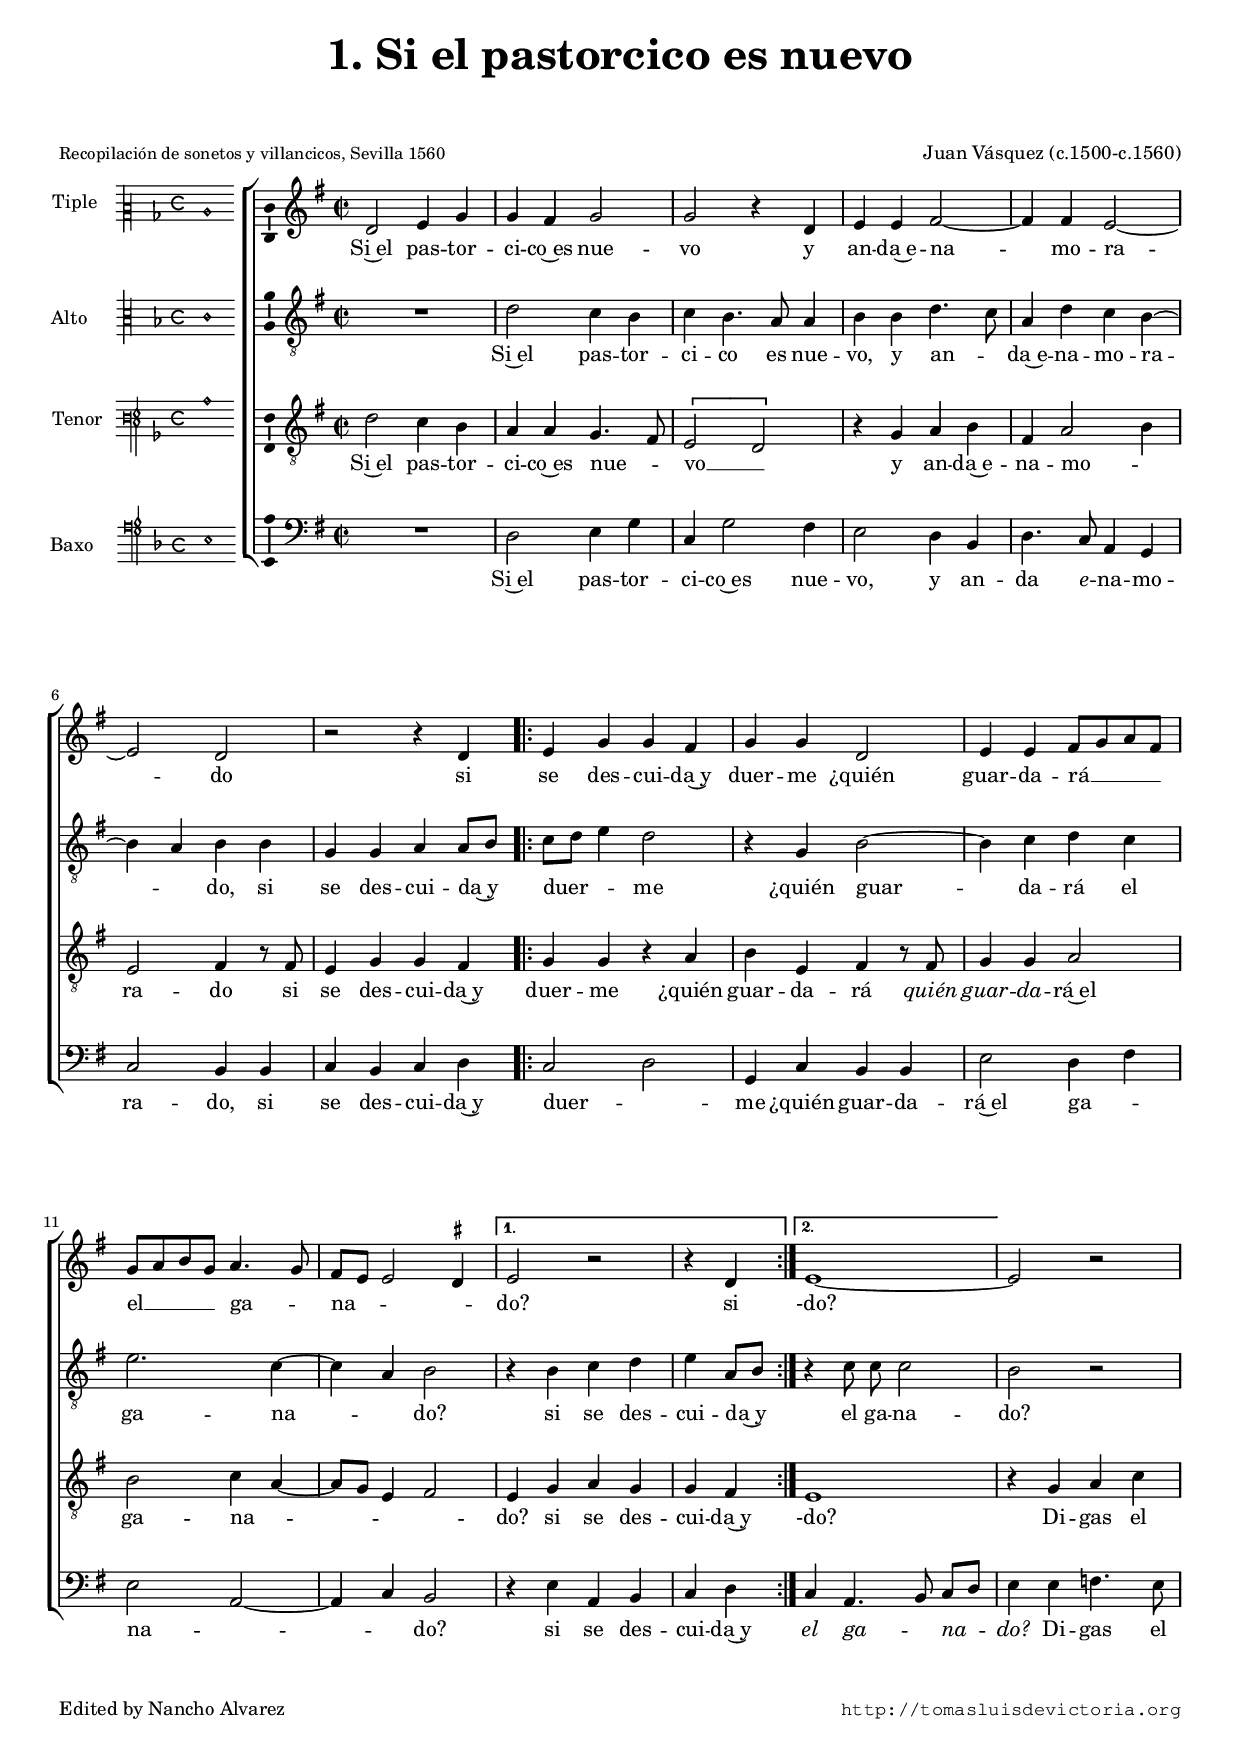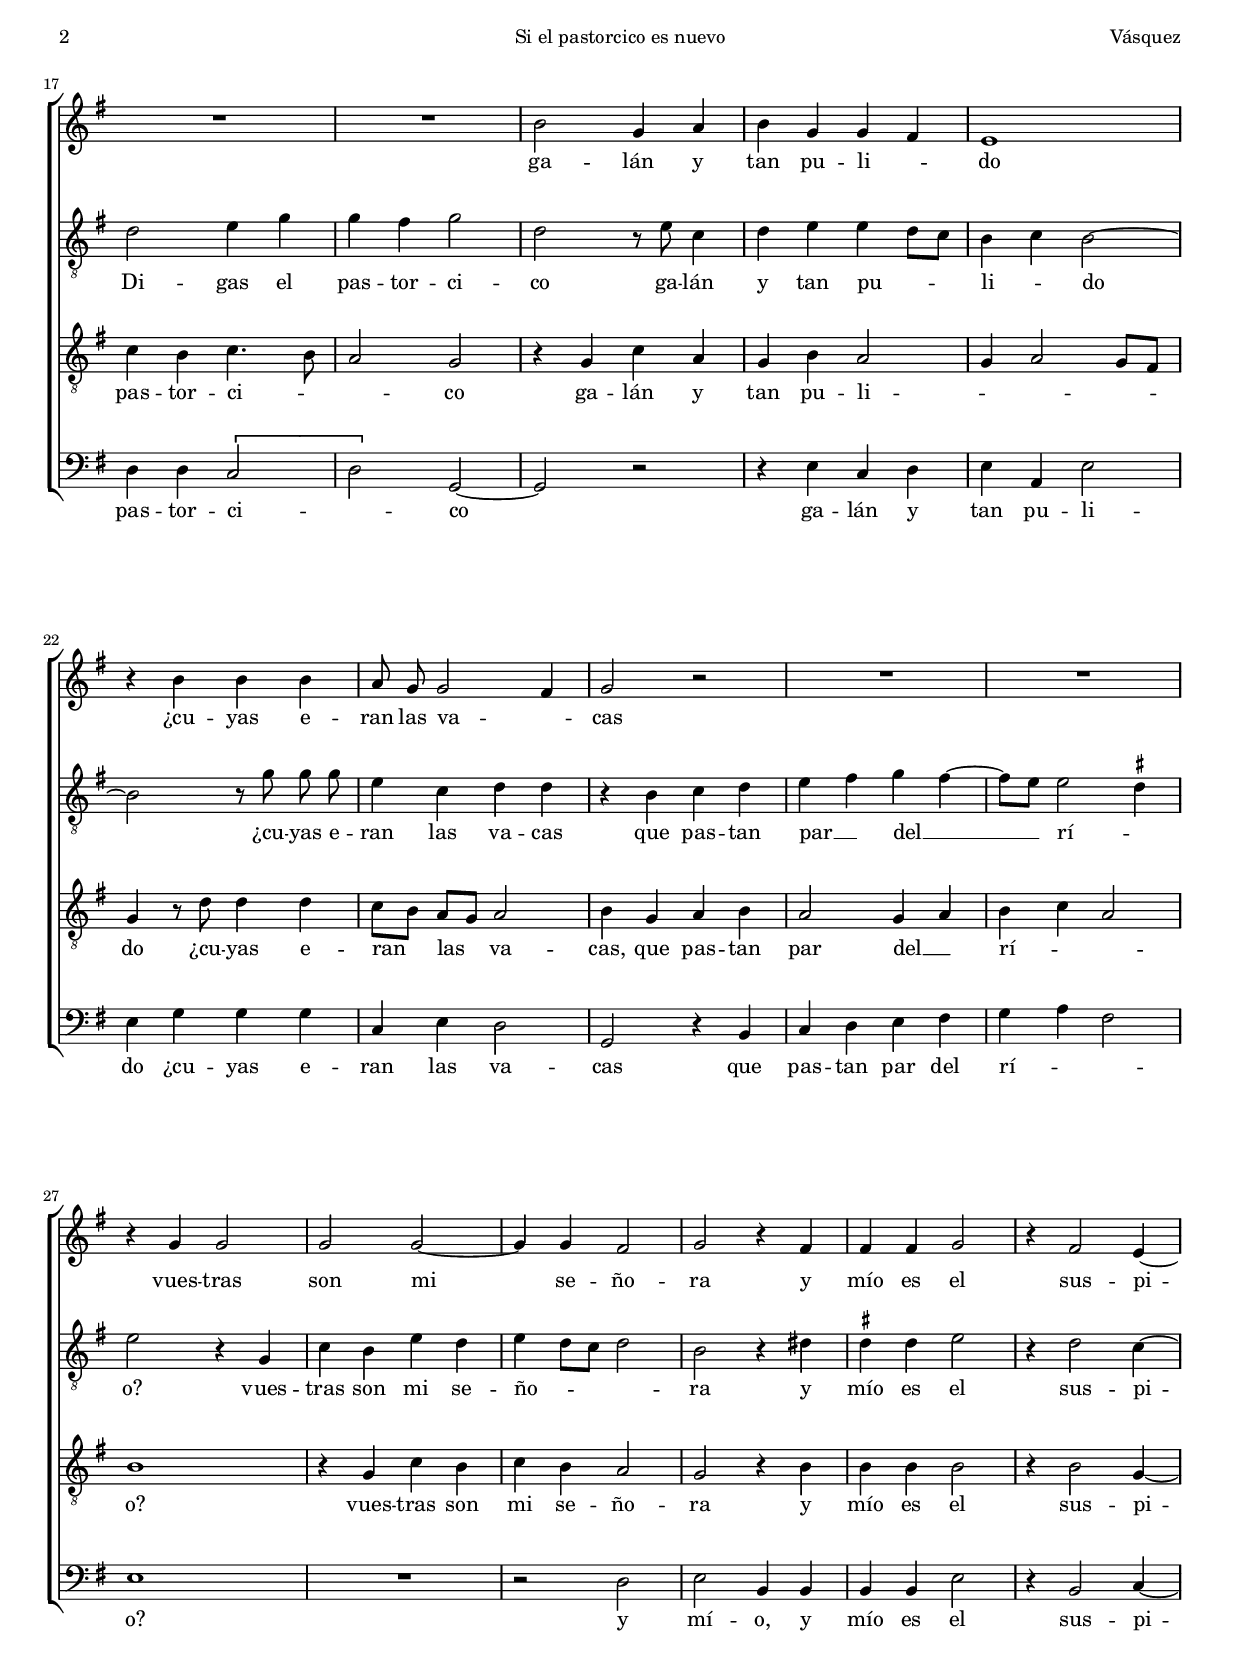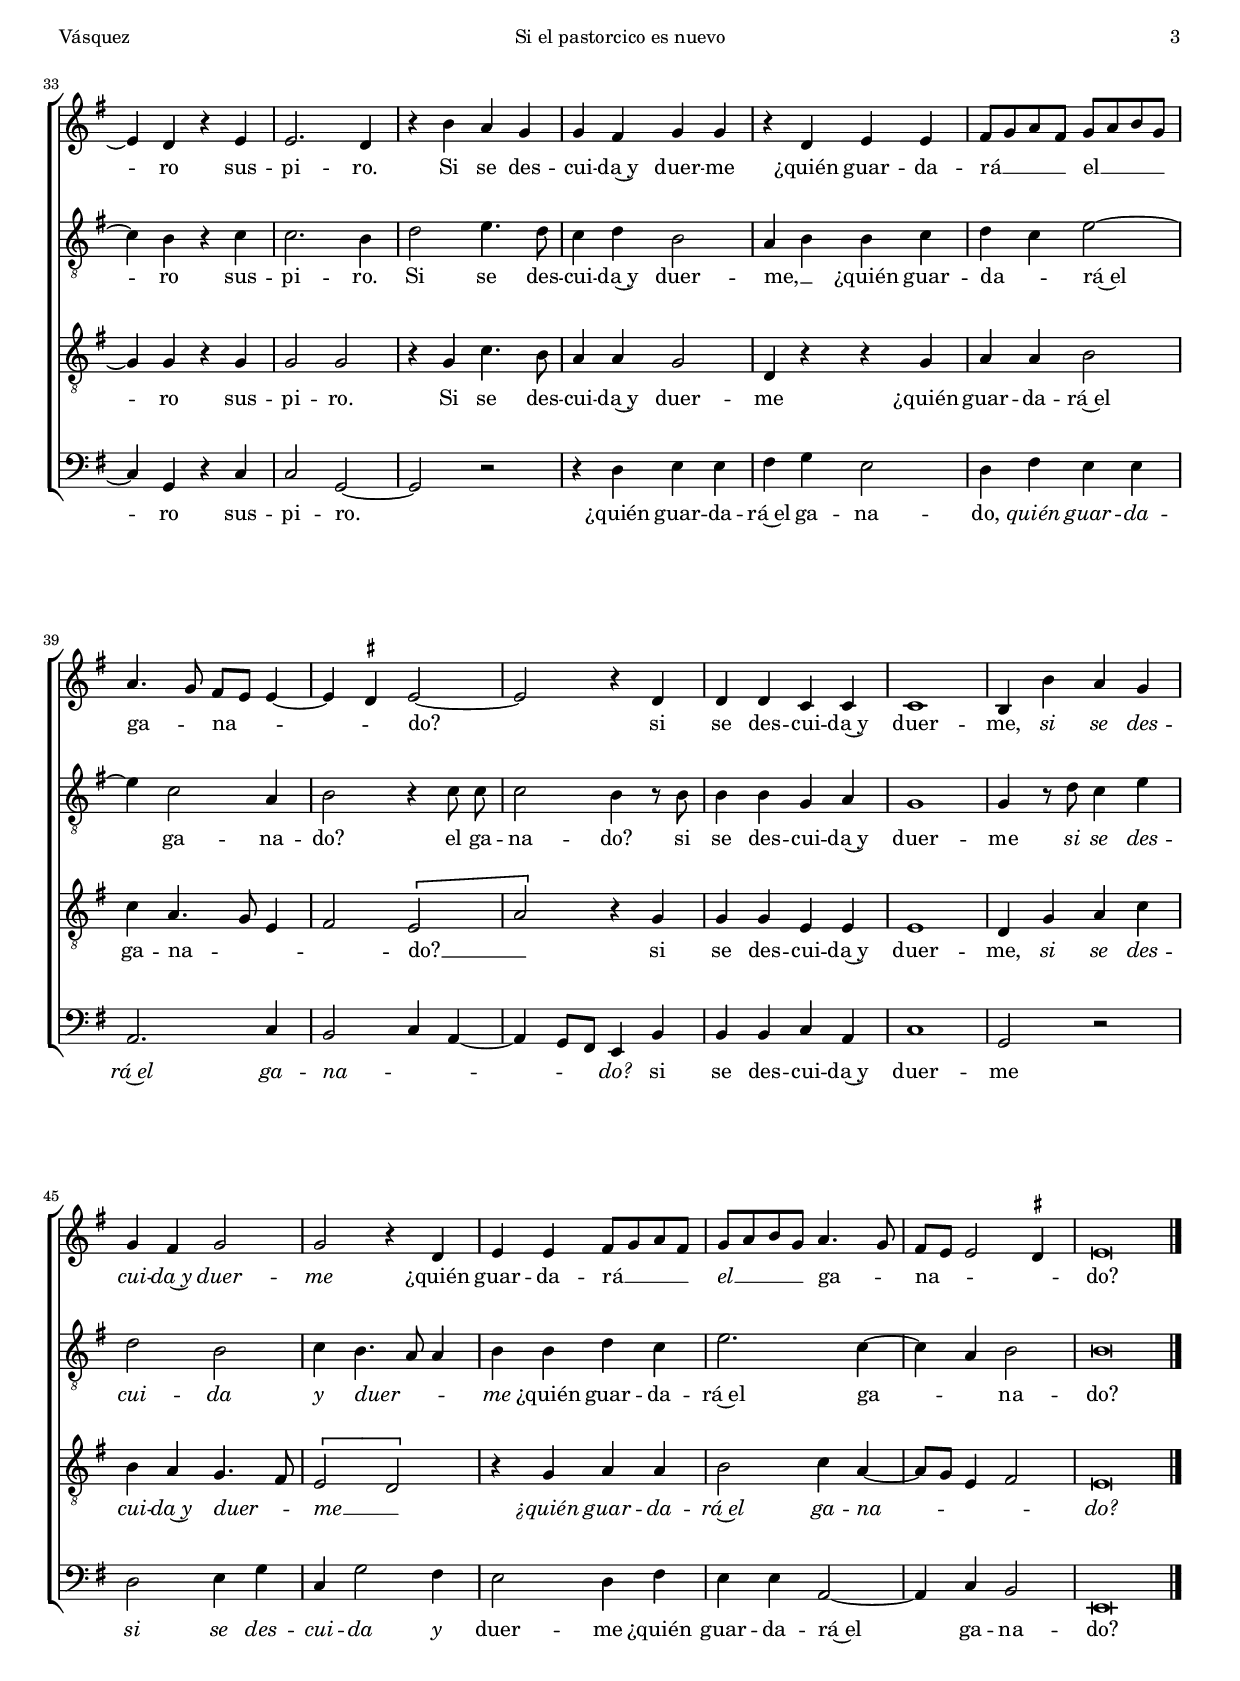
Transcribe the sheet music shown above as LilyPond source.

\version "2.18.0"

#(set-default-paper-size "a4")
#(set-global-staff-size 16.5)
#(ly:set-option 'point-and-click #f)
%mobile -s15.0 -i3.1

italicas=\override LyricText.font-shape = #'italic
rectas=\override LyricText.font-shape = #'upright
ss=\once \set suggestAccidentals = ##t
incipitwidth = 20
mtempo={\tempo 4 = 100}
mtempob={\tempo 4 = 50}
mt=#(define-music-function (parser location offset) (number?) ; move lyric text
      #{ \once \override LyricText.X-offset = -$offset #})

htitle="Si el pastorcico es nuevo"
hcomposer="Vásquez"

\header {
	title=\markup{\fontsize #3 "1. Si el pastorcico es nuevo"}
	%subtitle=\markup{""}
	subsubtitle=\markup{\null \vspace #2 }
        composer = \markup{"Juan Vásquez (c.1500-c.1560)"}
        pdfauthor=\composer
        %opus="(-)"
	poet=\markup{\smaller "Recopilación de sonetos y villancicos, Sevilla 1560"} 
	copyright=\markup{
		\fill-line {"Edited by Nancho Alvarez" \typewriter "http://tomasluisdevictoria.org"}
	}
%	tagline=""
}

global={\key f \major \time 2/2 \skip 1*7
        \override Score.TimeSignature.stencil = ##f
        \repeat volta 2
        {\skip 1*5 } \alternative {{\skip 1 \time 2/4 \skip 2
            \time 2/2 } {\skip 1}}
        \skip 1*35
        \bar "|."
}


cantus=\relative c'{
	c2 d4 f
	f e f2
	f r4 c
	d d e2 ~
	e4 e d2 ~
	d c
	r2 r4 c
	d4 f f e
	f f c2
	d4 d e8[ f g e]
	f[ g a f] g4. f8
	e[ d] d2 \ss cis4
	d2 r r4 c
	d1 ~
	d2 r
	R1*2
	a'2 f4 g
	a f f e
	d1
	r4 a' a a
	g8 f f2 e4
	f2 r
	R1*2
	r4 f f2
	f2 f ~
	f4 f e2
	f r4 e
	e e f2
	r4 e2 d4 ~
	d4 c r d
	d2. c4
	r4 a' g f
	f e f f
	r4 c d d
	e8[ f g e] f[ g a f]
	g4. f8 e[ d] d4 ~
	d \ss cis d2 ~
	d r4 c
	c c bes bes
	bes1
	a4 a' g f
	f e f2
	f2 r4 c
	d d e8[ f g e]
	f[ g a f] g4. f8
	e8[ d] d2 \ss cis4
	d\breve*1/2
}

altus=\relative c'{
	R1
	c2 bes4 a
	bes4 a4. g8 g4
	a4 a c4. bes8
	g4 c bes a ~
	a g a a
	f f g g8[ a]
	bes[ c] d4 c2
	r4 f, a2 ~
	a4 bes c bes 
	d2. bes4 ~
	bes4 g a2
	r4 a bes c
	d g,8[ a]
	r4 bes8 bes bes2
	a2 r2
	c2 d4 f
	f e f2
	c r8 d bes4
	c d d c8[ bes]
	a4 bes a2 ~
	a r8 f'8 f f
	d4 bes c c
	r4 a bes c
	d e f e ~
	e8[ d] d2 \ss cis4
	d2 r4 f,
	bes a d c
	d c8[ bes] c2
	a r4 cis
	\ss cis4 cis d2
	r4 c2 bes4 ~
	bes4 a r4 bes
	bes2. a4
	c2 d4. c8
	bes4 c a2
	g4 a a bes
	c bes d2 ~
	d4 bes2 g4
	a2 r4 bes8 bes
	bes2 a4 r8 a
	a4 a f g
	f1
	f4 r8 c' bes4 d
	c2 a
	bes4 a4. g8 g4
	a4 a c bes
	d2. bes4 ~
	bes4 g a2
	a\breve*1/2
}

tenor=\relative c'{
	c2 bes4 a
	g g f4. e8
	\[d2 c\]
	r4 f g a
	e g2 a4
	d,2 e4 r8 e
	d4 f f e
	f f r4 g
	a d, e r8 e
	f4 f g2
	a2 bes4 g ~
	g8[ f] d4 e2
	d4 f g f
	f e
	d1
	r4 f g4 bes
	bes a bes4. a8
	g2 f
	r4 f bes g
	f a g2
	f4 g2 f8[ e]
	f4 r8 c' c4 c
	bes8[ a] g[ f] g2
	a4 f g a
	g2 f4 g
	a bes g2
	a1
	r4 f bes a
	bes a g2
	f r4 a
	a a a2
	r4 a2 f4 ~
	f4 f r f
	f2 f
	r4 f bes4. a8
	g4 g f2
	c4 r r f
	g g a2
	bes4 g4. f8 d4
	e2 \[d2
	g\] r4 f
	f f d d
	d1
	c4 f g bes
	a g f4. e8
	\[d2 c\]
	r4 f g g
	a2 bes4 g4 ~
	g8[ f8] d4 e2
	d\breve*1/2
}

bassus=\relative c{
	R1
	c2 d4 f
	bes,4 f'2 e4
	d2 c4 a
	c4. bes8 g4 f
	bes2 a4 a
	bes4 a bes c
	bes2 c
	f,4 bes a a
	d2 c4 e
	d2 g, ~
	g4 bes a2
	r4 d g,4 a
	bes4 c
	bes4 g4. a8 bes[ c]
	d4 d ees4. d8
	c4 c \[bes2
	c\] f, ~
	f r
	r4 d' bes c
	d g, d'2
	d4 f f f
	bes, d c2
	f, r4 a
	bes c d e
	f g e2
	d1
	R1
	r2 c
	d a4 a
	a a d2
	r4 a2 bes4 ~
	bes4 f r bes
	bes2 f ~
	f r
	r4 c' d d
	e f d2
	c4 e d d
	g,2. bes4
	a2 bes4 g ~
	g f8[ e] d4 a'
	a a bes g
	bes1
	f2 r
	c'2 d4 f
	bes, f'2 e4
	d2 c4 e
	d4 d g,2 ~
	g4 bes a2
	d,\breve*1/2
}

textocantus=\lyricmode{
Si~el pas -- tor -- ci -- co~es nue -- vo
y an -- da~e -- na -- mo -- ra -- do
si se des -- cui -- da~y duer -- me
¿quién guar -- da -- rá __ el __ ga -- _ na -- _ _ do?
si
\mt #1 -do?
ga -- lán y tan pu -- li -- _ do
¿cu -- yas e -- ran las va -- _ cas
vues -- tras son % son,
mi se -- ño -- ra
y mío es el
sus -- pi -- ro
sus -- pi -- ro.
Si se des -- cui -- da~y duer -- me
¿quién guar -- da -- rá __ el __ ga -- _ na -- _ _ do?
si se des -- cui -- da~y duer -- me,
\italicas
si se des -- cui -- da~y duer -- me
\rectas
¿quién guar -- da -- rá __ \italicas el __ \rectas % rá~el _
ga -- _ na -- _ _ do?
}

textoaltus=\lyricmode{
Si~el pas -- tor -- ci -- co es nue -- vo,
y an -- _ da~e -- na -- mo -- ra -- _ do,
si se des -- cui -- da~y duer -- _ me
¿quién guar -- da -- rá el ga -- na -- _ do?
si se des -- cui -- da~y
el ga -- na -- do?
Di -- gas el pas -- tor -- ci -- co % digas,
ga -- lán y tan pu -- _ li -- _ do
¿cu -- yas e -- ran las va -- cas
que pas -- tan par __ _ del __ _ rí -- _ o?
vues -- tras son mi se -- ño -- _ _ ra
y mío es el
sus -- pi -- ro
sus -- pi -- ro.
Si se des -- cui -- da~y duer -- me, __ _
¿quién guar -- da -- _ rá~el ga -- na -- do?
el ga -- na -- do?
si se des -- cui -- da~y duer -- me
\italicas
si se des -- cui -- da y duer -- _ _ me
\rectas
¿quién guar -- da -- rá~el
ga -- _ na -- do?
}

textotenor=\lyricmode{
Si~el pas -- tor -- ci -- co~es nue -- _ vo __ _
y an -- da~e -- na -- mo -- _ ra -- do
si se des -- cui -- da~y duer -- me
¿quién guar -- da -- rá
\italicas
quién guar -- da --
\rectas
rá~el ga -- na -- _ _ _ do?
si se des -- cui -- da~y
\mt #1 -do?
Di -- gas el pas -- tor -- ci -- _ _ co
ga -- lán y tan pu -- li -- _ _ _ do
¿cu -- yas e -- ran las va -- cas,
que pas -- tan par del __ _ rí -- _ _ o?
vues -- tras son mi se -- ño -- ra
y mío es el
sus -- pi -- ro
sus -- pi -- ro.
Si se des -- cui -- da~y duer -- me
¿quién guar -- da -- rá~el ga -- na -- _ _ _ do? __ _
si se des -- cui -- da~y duer -- me,
\italicas
si se des -- cui -- da~y duer -- _ me __ _
¿quién guar -- da -- rá~el ga -- na -- _ _ do?
}

textobassus=\lyricmode{
Si~el pas -- tor -- ci -- co~es nue -- vo,
y an -- da \italicas e -- \rectas na -- mo -- ra -- do, % da~e _
si se des -- cui -- da~y duer -- _ me
¿quién guar -- da -- rá~el ga -- _ na -- _ _ do?
si se des -- cui -- da~y
\italicas
el ga -- _ na -- do?
\rectas
Di -- gas el pas -- tor -- ci -- _ co
ga -- lán y tan pu -- li -- do
¿cu -- yas e -- ran las va -- cas
que pas -- tan par del rí -- _ _ o?
y mí -- o,
y mío es el
sus -- pi -- ro
sus -- pi -- ro.
¿quién guar -- da -- rá~el ga -- na -- do,
\italicas
quién guar -- da -- rá~el ga -- na -- _ _ _ do?
\rectas
si se des -- cui -- da~y duer -- me
\italicas
si se des -- cui -- da y
\rectas
duer -- me
¿quién guar -- da -- rá~el ga -- na -- do?
}


incipitcantus=\markup{
	\score{
		{ 
		\set Staff.instrumentName="Tiple   "
		\override NoteHead.style = #'neomensural
		\override Staff.TimeSignature.style = #'neomensural
		\cadenzaOn 
		\clef "petrucci-c2"
		\key f \major
		\time 4/4
		c'1
		} 

	\layout { line-width=\incipitwidth indent = 0 }
	}
}

incipitaltus=\markup{
	\score{
		{ 
		\set Staff.instrumentName="Alto     "
		\override NoteHead.style = #'neomensural 
		\override Staff.TimeSignature.style = #'neomensural
		\cadenzaOn 
		\clef "petrucci-c3"
		\key f \major
		\time 4/4
                c'1
		} 
	\layout { line-width=\incipitwidth indent = 0 }
	}
}


incipittenor=\markup{
	\score{
		{ 
		\set Staff.instrumentName="Tenor  "
		\override NoteHead.style = #'neomensural 
		\override Staff.TimeSignature.style = #'neomensural
		\cadenzaOn 
		\clef "petrucci-f3"
		\key f \major
		\time 4/4
                c'1
		} 
	\layout { line-width=\incipitwidth indent=0 }
	}
}

incipitbassus=\markup{
	\score{
		{ 
		\set Staff.instrumentName="Baxo    "
		\override NoteHead.style = #'neomensural
		\override Staff.TimeSignature.style = #'neomensural
		\cadenzaOn 
		\clef "petrucci-f5"
		\key f \major
		\time 4/4
                c1
		} 
	\layout { line-width=\incipitwidth indent = 0 }
	}
}

%\layout {
%       \context {\Voice
%               \remove Ligature_bracket_engraver
%               \consists Mensural_ligature_engraver
%       }
%       line-width=\incipitwidth
%       indent = 0
%}

\score {\transpose c' d'{
\new ChoirStaff<<

	\new Staff <<\global
	\new Voice="v1" {
		\set Staff.instrumentName=\incipitcantus
		\clef "treble"
		\cantus }
	\new Lyrics \lyricsto "v1" {\textocantus }
	>>

	\new Staff <<\global
	\new Voice="v2" {
		\set Staff.instrumentName=\incipitaltus
		\clef "G_8"
		\altus }
	\new Lyrics \lyricsto "v2" {\textoaltus }
	>>
	
	\new Staff <<\global
	\new Voice="v3" {
		\set Staff.instrumentName=\incipittenor
		\clef "G_8"
		\tenor }
	\new Lyrics \lyricsto "v3" {\textotenor }
	>>

	\new Staff <<\global
	\new Voice="v4" {
		\set Staff.instrumentName=\incipitbassus
		\clef "bass"
		\bassus }
	\new Lyrics \lyricsto "v4" {\textobassus }
	>>
	
>>

	} % transpose

\layout{ 
	\context {\Lyrics 
		\override VerticalAxisGroup.staff-affinity = #UP
		\override VerticalAxisGroup.nonstaff-relatedstaff-spacing =
			#'((basic-distance . 0) (minimum-distance . 0) (padding . .6))
		\override LyricText.font-size = #1.2
		\override LyricHyphen.minimum-distance = #0.5
	}
	\context {\Score 
		tempoHideNote = ##t
		\override BarNumber.padding = #2 
	}
	\context {\Voice 
		%melismaBusyProperties = #'()
		autoBeaming = ##f
	}
	\context {\Staff 
                %\RemoveEmptyStaves
                %\override VerticalAxisGroup.remove-first = ##t
		\override VerticalAxisGroup.staff-staff-spacing =
			#'((basic-distance . 11) (minimum-distance . 0) (padding . 1))
		\consists Ambitus_engraver 
		\override LigatureBracket.padding = #1
	}
}

%\midi { \mtempo }

}


\paper{
	evenHeaderMarkup=\markup  \fill-line { \fromproperty #'page:page-number-string \htitle \hcomposer }
	oddHeaderMarkup= \markup  \fill-line { \on-the-fly #not-first-page \hcomposer \on-the-fly #not-first-page \htitle \on-the-fly #not-first-page \fromproperty #'page:page-number-string }
	%system-count=20
	%page-count = 8
	%systems-per-page = 3
	ragged-last-bottom = ##f
	indent=3.3\cm
	system-system-spacing =
	#'((basic-distance . 20) (minimum-distance . 0) (padding . 5))
	top-system-spacing = % header
	#'((basic-distance . 9) (minimum-distance . 0) (padding . 0))
	last-bottom-spacing = % footer
	#'((basic-distance . 13) (minimum-distance . 0) (padding . 0))
	markup-system-spacing.padding = #1.5
}
